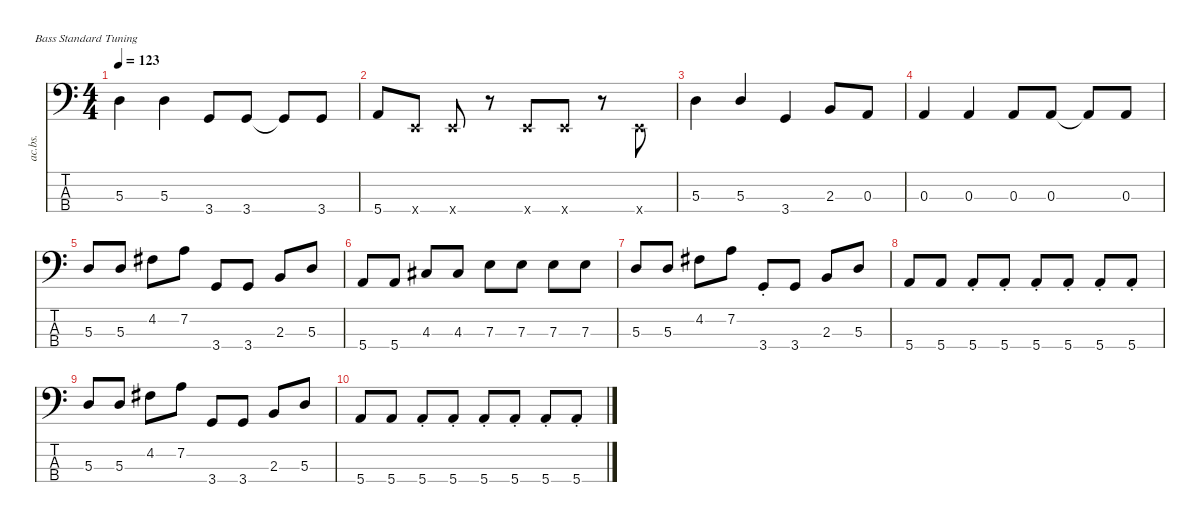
\defaultSystemsLayout 4
\hideDynamics
\bracketExtendMode nobrackets
\track ("Acoustic Bass" "ac.bs.") {instrument acousticbass}
\staff {score tabs}
\tuning (G2 D2 A1 E1)
\ts (4 4)
\tempo 123
\clef f4
\ks c
5.3.4{dy mf beam Down} 5.3.4{beam Down} 3.4.8{beam Up} 3.4.8{beam Up} 3.4{t}.8{beam Up} 3.4.8{beam Up} |
5.4.8{beam Up} 0.4{x}.8{beam Up} 0.4{x}.8{beam Up} r.8{beam Down} 0.4{x}.8{beam Up} 0.4{x}.8{beam Up} r.8{beam Down} 0.4{x}.8{beam Up} |
5.3.4{beam Down} 5.3.4{beam Up} 3.4.4{beam Up} 2.3.8{beam Up} 0.3.8{beam Up} |
0.3.4{beam Up} 0.3.4{beam Up} 0.3.8{beam Up} 0.3.8{beam Up} 0.3{t}.8{beam Up} 0.3.8{beam Up} |
5.3.8{beam Up} 5.3.8{beam Up} 4.2{acc #}.8{beam Down} 7.2.8{beam Down} 3.4.8{beam Up} 3.4.8{beam Up} 2.3.8{beam Up} 5.3.8{beam Up} |
5.4.8{beam Up} 5.4.8{beam Up} 4.3{acc #}.8{beam Up} 4.3{acc #}.8{beam Up} 7.3.8{beam Down} 7.3.8{beam Down} 7.3.8{beam Down} 7.3.8{beam Down} |
5.3.8{beam Up} 5.3.8{beam Up} 4.2{acc #}.8{beam Down} 7.2.8{beam Down} 3.4{st}.8{beam Up} 3.4.8{beam Up} 2.3.8{beam Up} 5.3.8{beam Up} |
5.4.8{beam Up} 5.4.8{beam Up} 5.4{st}.8{beam Up} 5.4{st}.8{beam Up} 5.4{st}.8{beam Up} 5.4{st}.8{beam Up} 5.4{st}.8{beam Up} 5.4{st}.8{beam Up} |
5.3.8{beam Up} 5.3.8{beam Up} 4.2{acc #}.8{beam Down} 7.2.8{beam Down} 3.4.8{beam Up} 3.4.8{beam Up} 2.3.8{beam Up} 5.3.8{beam Up} |
5.4.8{beam Up} 5.4.8{beam Up} 5.4{st}.8{beam Up} 5.4{st}.8{beam Up} 5.4{st}.8{beam Up} 5.4{st}.8{beam Up} 5.4{st}.8{beam Up} 5.4{st}.8{beam Up}
